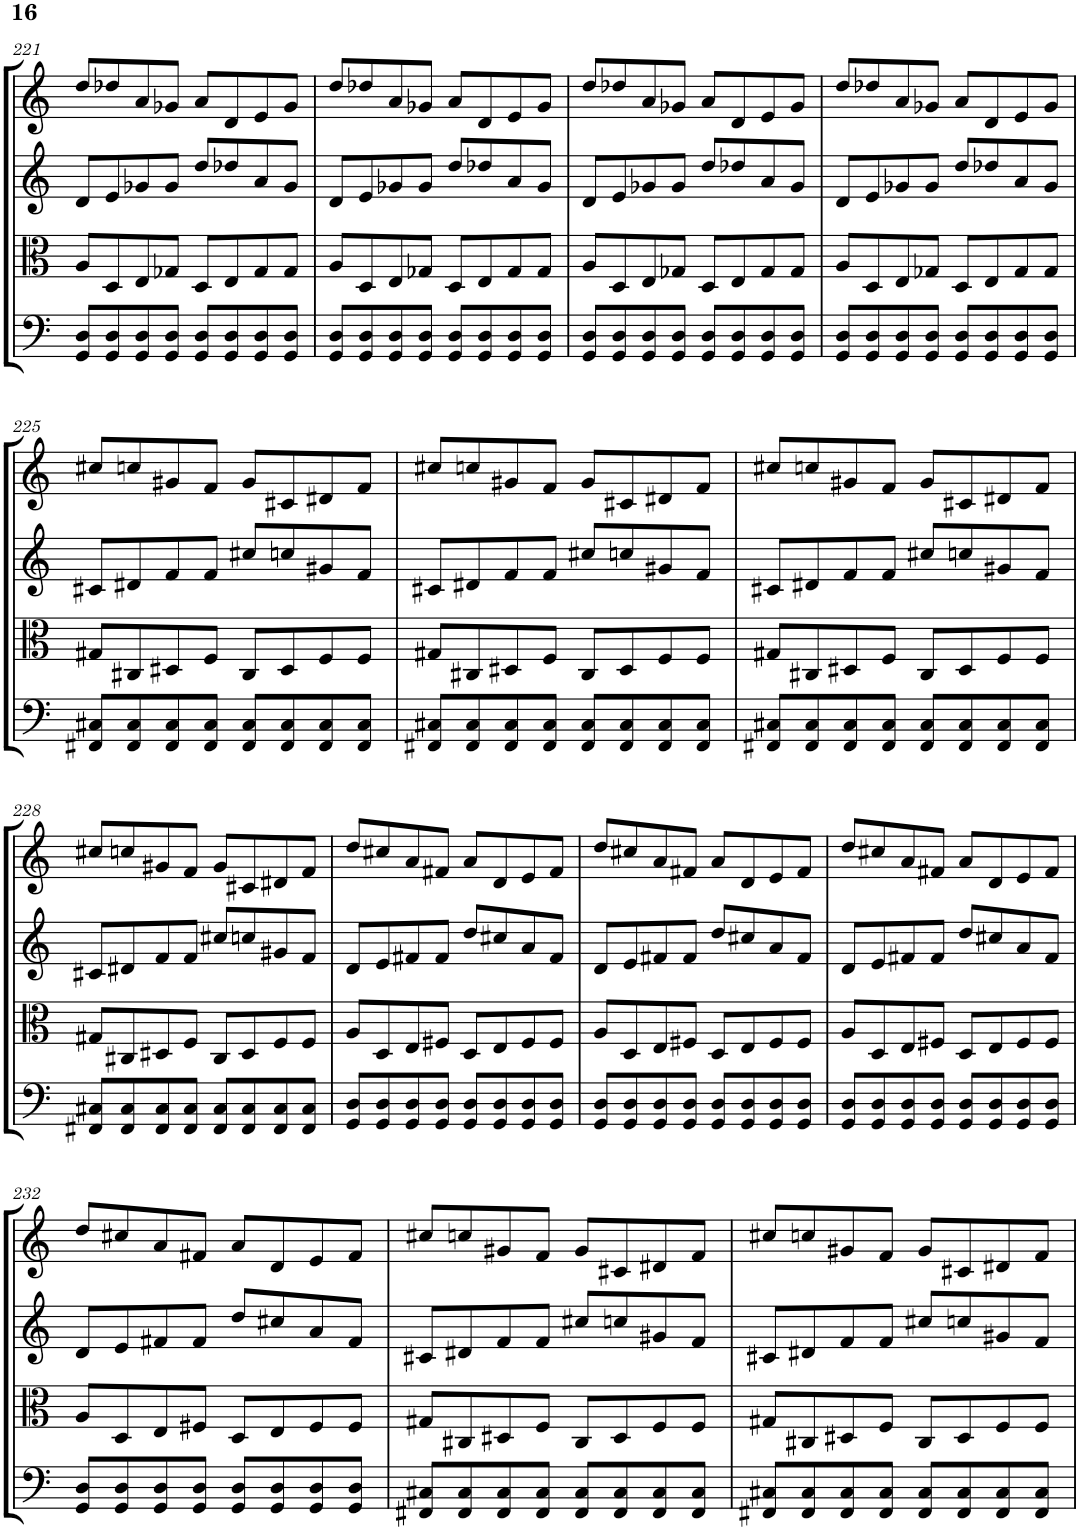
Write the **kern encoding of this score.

**kern	**kern	**kern	**kern
*part4	*part3	*part2	*part1
*staff4	*staff3	*staff2	*staff1
*I"Violoncello	*I"Viola	*I"Violin II	*I"Violin I
*I'Vc	*I'Vla	*I'Vln	*I'Vln
!!LO:PB:g=z
*clefF4	*clefC3	*clefG2	*clefG2
*k[]	*k[]	*k[]	*k[]
*M4/4	*M4/4	*M4/4	*M4/4
=221	=221	=221	=221
8GG/ 8D/L	8A/L	8d/L	8dd/L
8GG/ 8D/	8D/	8e/	8dd-X/
8GG/ 8D/	8E/	8g-X/	8a/
8GG/ 8D/J	8G-X/J	8g-/J	8g-X/J
8GG/ 8D/L	8D/L	8dd/L	8a/L
8GG/ 8D/	8E/	8dd-X/	8d/
8GG/ 8D/	8G-/	8a/	8e/
8GG/ 8D/J	8G-/J	8g-/J	8g-/J
=222	=222	=222	=222
8GG/ 8D/L	8A/L	8d/L	8dd/L
8GG/ 8D/	8D/	8e/	8dd-X/
8GG/ 8D/	8E/	8g-X/	8a/
8GG/ 8D/J	8G-X/J	8g-/J	8g-X/J
8GG/ 8D/L	8D/L	8dd/L	8a/L
8GG/ 8D/	8E/	8dd-X/	8d/
8GG/ 8D/	8G-/	8a/	8e/
8GG/ 8D/J	8G-/J	8g-/J	8g-/J
=223	=223	=223	=223
8GG/ 8D/L	8A/L	8d/L	8dd/L
8GG/ 8D/	8D/	8e/	8dd-X/
8GG/ 8D/	8E/	8g-X/	8a/
8GG/ 8D/J	8G-X/J	8g-/J	8g-X/J
8GG/ 8D/L	8D/L	8dd/L	8a/L
8GG/ 8D/	8E/	8dd-X/	8d/
8GG/ 8D/	8G-/	8a/	8e/
8GG/ 8D/J	8G-/J	8g-/J	8g-/J
=224	=224	=224	=224
8GG/ 8D/L	8A/L	8d/L	8dd/L
8GG/ 8D/	8D/	8e/	8dd-X/
8GG/ 8D/	8E/	8g-X/	8a/
8GG/ 8D/J	8G-X/J	8g-/J	8g-X/J
8GG/ 8D/L	8D/L	8dd/L	8a/L
8GG/ 8D/	8E/	8dd-X/	8d/
8GG/ 8D/	8G-/	8a/	8e/
8GG/ 8D/J	8G-/J	8g-/J	8g-/J
!!LO:LB:g=z
=225	=225	=225	=225
8FF#X/ 8C#X/L	8G#X/L	8c#X/L	8cc#X/L
8FF#/ 8C#/	8C#X/	8d#X/	8ccn/
8FF#/ 8C#/	8D#X/	8f/	8g#X/
8FF#/ 8C#/J	8F/J	8f/J	8f/J
8FF#/ 8C#/L	8C#/L	8cc#X/L	8g#/L
8FF#/ 8C#/	8D#/	8ccn/	8c#X/
8FF#/ 8C#/	8F/	8g#X/	8d#X/
8FF#/ 8C#/J	8F/J	8f/J	8f/J
=226	=226	=226	=226
8FF#X/ 8C#X/L	8G#X/L	8c#X/L	8cc#X/L
8FF#/ 8C#/	8C#X/	8d#X/	8ccn/
8FF#/ 8C#/	8D#X/	8f/	8g#X/
8FF#/ 8C#/J	8F/J	8f/J	8f/J
8FF#/ 8C#/L	8C#/L	8cc#X/L	8g#/L
8FF#/ 8C#/	8D#/	8ccn/	8c#X/
8FF#/ 8C#/	8F/	8g#X/	8d#X/
8FF#/ 8C#/J	8F/J	8f/J	8f/J
=227	=227	=227	=227
8FF#X/ 8C#X/L	8G#X/L	8c#X/L	8cc#X/L
8FF#/ 8C#/	8C#X/	8d#X/	8ccn/
8FF#/ 8C#/	8D#X/	8f/	8g#X/
8FF#/ 8C#/J	8F/J	8f/J	8f/J
8FF#/ 8C#/L	8C#/L	8cc#X/L	8g#/L
8FF#/ 8C#/	8D#/	8ccn/	8c#X/
8FF#/ 8C#/	8F/	8g#X/	8d#X/
8FF#/ 8C#/J	8F/J	8f/J	8f/J
!!LO:LB:g=z
=228	=228	=228	=228
8FF#X/ 8C#X/L	8G#X/L	8c#X/L	8cc#X/L
8FF#/ 8C#/	8C#X/	8d#X/	8ccn/
8FF#/ 8C#/	8D#X/	8f/	8g#X/
8FF#/ 8C#/J	8F/J	8f/J	8f/J
8FF#/ 8C#/L	8C#/L	8cc#X/L	8g#/L
8FF#/ 8C#/	8D#/	8ccn/	8c#X/
8FF#/ 8C#/	8F/	8g#X/	8d#X/
8FF#/ 8C#/J	8F/J	8f/J	8f/J
=229	=229	=229	=229
8GG/ 8D/L	8A/L	8d/L	8dd/L
8GG/ 8D/	8D/	8e/	8cc#X/
8GG/ 8D/	8E/	8f#X/	8a/
8GG/ 8D/J	8F#X/J	8f#/J	8f#X/J
8GG/ 8D/L	8D/L	8dd/L	8a/L
8GG/ 8D/	8E/	8cc#X/	8d/
8GG/ 8D/	8F#/	8a/	8e/
8GG/ 8D/J	8F#/J	8f#/J	8f#/J
=230	=230	=230	=230
8GG/ 8D/L	8A/L	8d/L	8dd/L
8GG/ 8D/	8D/	8e/	8cc#X/
8GG/ 8D/	8E/	8f#X/	8a/
8GG/ 8D/J	8F#X/J	8f#/J	8f#X/J
8GG/ 8D/L	8D/L	8dd/L	8a/L
8GG/ 8D/	8E/	8cc#X/	8d/
8GG/ 8D/	8F#/	8a/	8e/
8GG/ 8D/J	8F#/J	8f#/J	8f#/J
=231	=231	=231	=231
8GG/ 8D/L	8A/L	8d/L	8dd/L
8GG/ 8D/	8D/	8e/	8cc#X/
8GG/ 8D/	8E/	8f#X/	8a/
8GG/ 8D/J	8F#X/J	8f#/J	8f#X/J
8GG/ 8D/L	8D/L	8dd/L	8a/L
8GG/ 8D/	8E/	8cc#X/	8d/
8GG/ 8D/	8F#/	8a/	8e/
8GG/ 8D/J	8F#/J	8f#/J	8f#/J
!!LO:LB:g=z
=232	=232	=232	=232
8GG/ 8D/L	8A/L	8d/L	8dd/L
8GG/ 8D/	8D/	8e/	8cc#X/
8GG/ 8D/	8E/	8f#X/	8a/
8GG/ 8D/J	8F#X/J	8f#/J	8f#X/J
8GG/ 8D/L	8D/L	8dd/L	8a/L
8GG/ 8D/	8E/	8cc#X/	8d/
8GG/ 8D/	8F#/	8a/	8e/
8GG/ 8D/J	8F#/J	8f#/J	8f#/J
=233	=233	=233	=233
8FF#X/ 8C#X/L	8G#X/L	8c#X/L	8cc#X/L
8FF#/ 8C#/	8C#X/	8d#X/	8ccn/
8FF#/ 8C#/	8D#X/	8f/	8g#X/
8FF#/ 8C#/J	8F/J	8f/J	8f/J
8FF#/ 8C#/L	8C#/L	8cc#X/L	8g#/L
8FF#/ 8C#/	8D#/	8ccn/	8c#X/
8FF#/ 8C#/	8F/	8g#X/	8d#X/
8FF#/ 8C#/J	8F/J	8f/J	8f/J
=234	=234	=234	=234
8FF#X/ 8C#X/L	8G#X/L	8c#X/L	8cc#X/L
8FF#/ 8C#/	8C#X/	8d#X/	8ccn/
8FF#/ 8C#/	8D#X/	8f/	8g#X/
8FF#/ 8C#/J	8F/J	8f/J	8f/J
8FF#/ 8C#/L	8C#/L	8cc#X/L	8g#/L
8FF#/ 8C#/	8D#/	8ccn/	8c#X/
8FF#/ 8C#/	8F/	8g#X/	8d#X/
8FF#/ 8C#/J	8F/J	8f/J	8f/J
=	=	=	=
*-	*-	*-	*-
